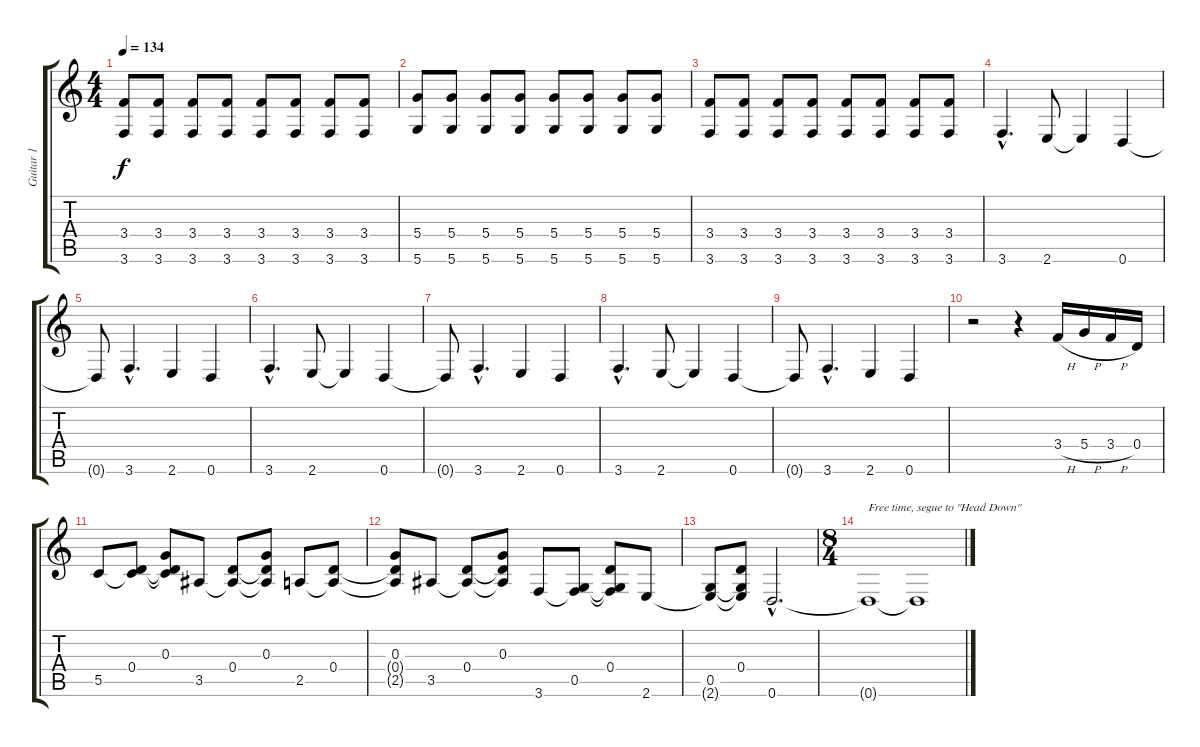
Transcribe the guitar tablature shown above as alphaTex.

\track ("Guitar 1" "Guitar 1") {instrument overdrivenguitar}
\staff {score tabs}
\tuning (E4 B3 G3 D3 G2 D2) {hide}
\ts (4 4)
\tempo 134
\clef g2
\ks c
(3.4 3.6).8{dy f} (3.4 3.6).8 (3.4 3.6).8 (3.4 3.6).8 (3.4 3.6).8 (3.4 3.6).8 (3.4 3.6).8 (3.4 3.6).8 |
(5.4 5.6).8 (5.4 5.6).8 (5.4 5.6).8 (5.4 5.6).8 (5.4 5.6).8 (5.4 5.6).8 (5.4 5.6).8 (5.4 5.6).8 |
(3.4 3.6).8 (3.4 3.6).8 (3.4 3.6).8 (3.4 3.6).8 (3.4 3.6).8 (3.4 3.6).8 (3.4 3.6).8 (3.4 3.6).8 |
3.6{hac}.4{d} 2.6.8 2.6{t}.4 0.6.4 |
0.6{t}.8 3.6{hac}.4{d} 2.6.4 0.6.4 |
3.6{hac}.4{d} 2.6.8 2.6{t}.4 0.6.4 |
0.6{t}.8 3.6{hac}.4{d} 2.6.4 0.6.4 |
3.6{hac}.4{d} 2.6.8 2.6{t}.4 0.6.4 |
0.6{t}.8 3.6{hac}.4{d} 2.6.4 0.6.4 |
r.2 r.4 3.4{h}.16 5.4{h}.16 3.4{h}.16 0.4.16 |
5.5.8 (0.4 5.5{t}).8 (0.3 0.4{t} 5.5{t}).8 3.5.8 (0.4 3.5{t}).8 (0.3 0.4{t} 3.5{t}).8 2.5.8 (0.4 2.5{t}).8 |
(0.3 0.4{t} 2.5{t}).8 3.5.8 (0.4 3.5{t}).8 (0.3 0.4{t} 3.5{t}).8 3.6.8 (0.5 3.6{t}).8 (0.4 0.5{t} 3.6{t}).8 2.6.8 |
(0.5 2.6{t}).8 (0.4 0.5{t} 2.6{t}).8 0.6{hac}.2{d} |
\ts (8 4)
0.6{t}.1{txt "Free time, segue to \"Head Down\""} 0.6{t}.1
